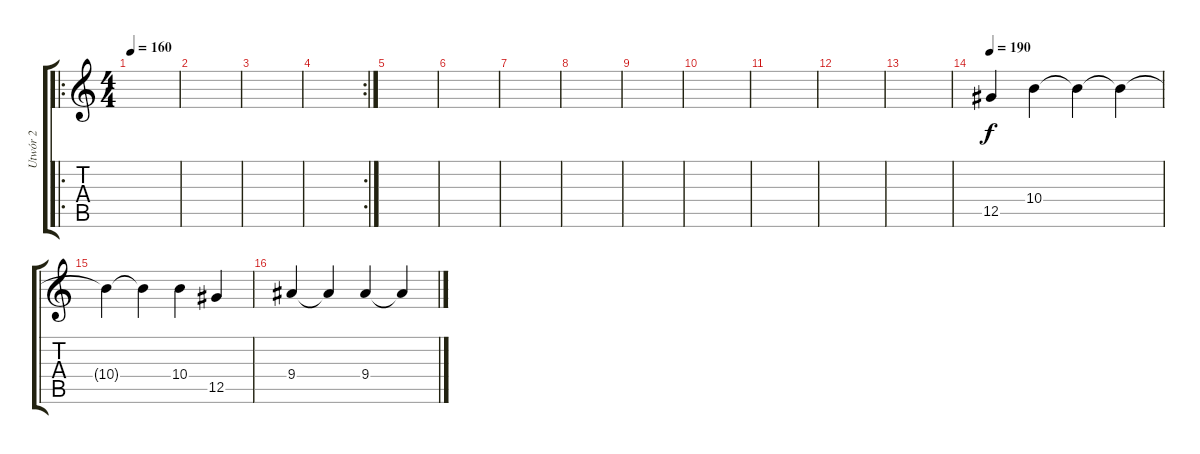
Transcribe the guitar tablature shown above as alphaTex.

\track ("Utwór 2" "Utwór 2") {instrument distortionguitar}
\staff {score tabs}
\tuning (Eb4 Bb3 Gb3 Db3 Ab2 Eb2) {hide}
\ro
\ts (4 4)
\tempo 160
\clef g2
\ks c
|
|
|
\rc 2
|
|
|
|
|
|
|
|
|
|
\tempo 190
12.5.4 10.4.4 10.4{t}.4 10.4{t}.4 |
10.4{t}.4 10.4{t}.4 10.4.4 12.5.4 |
9.4.4 9.4{t}.4 9.4.4 9.4{t}.4
